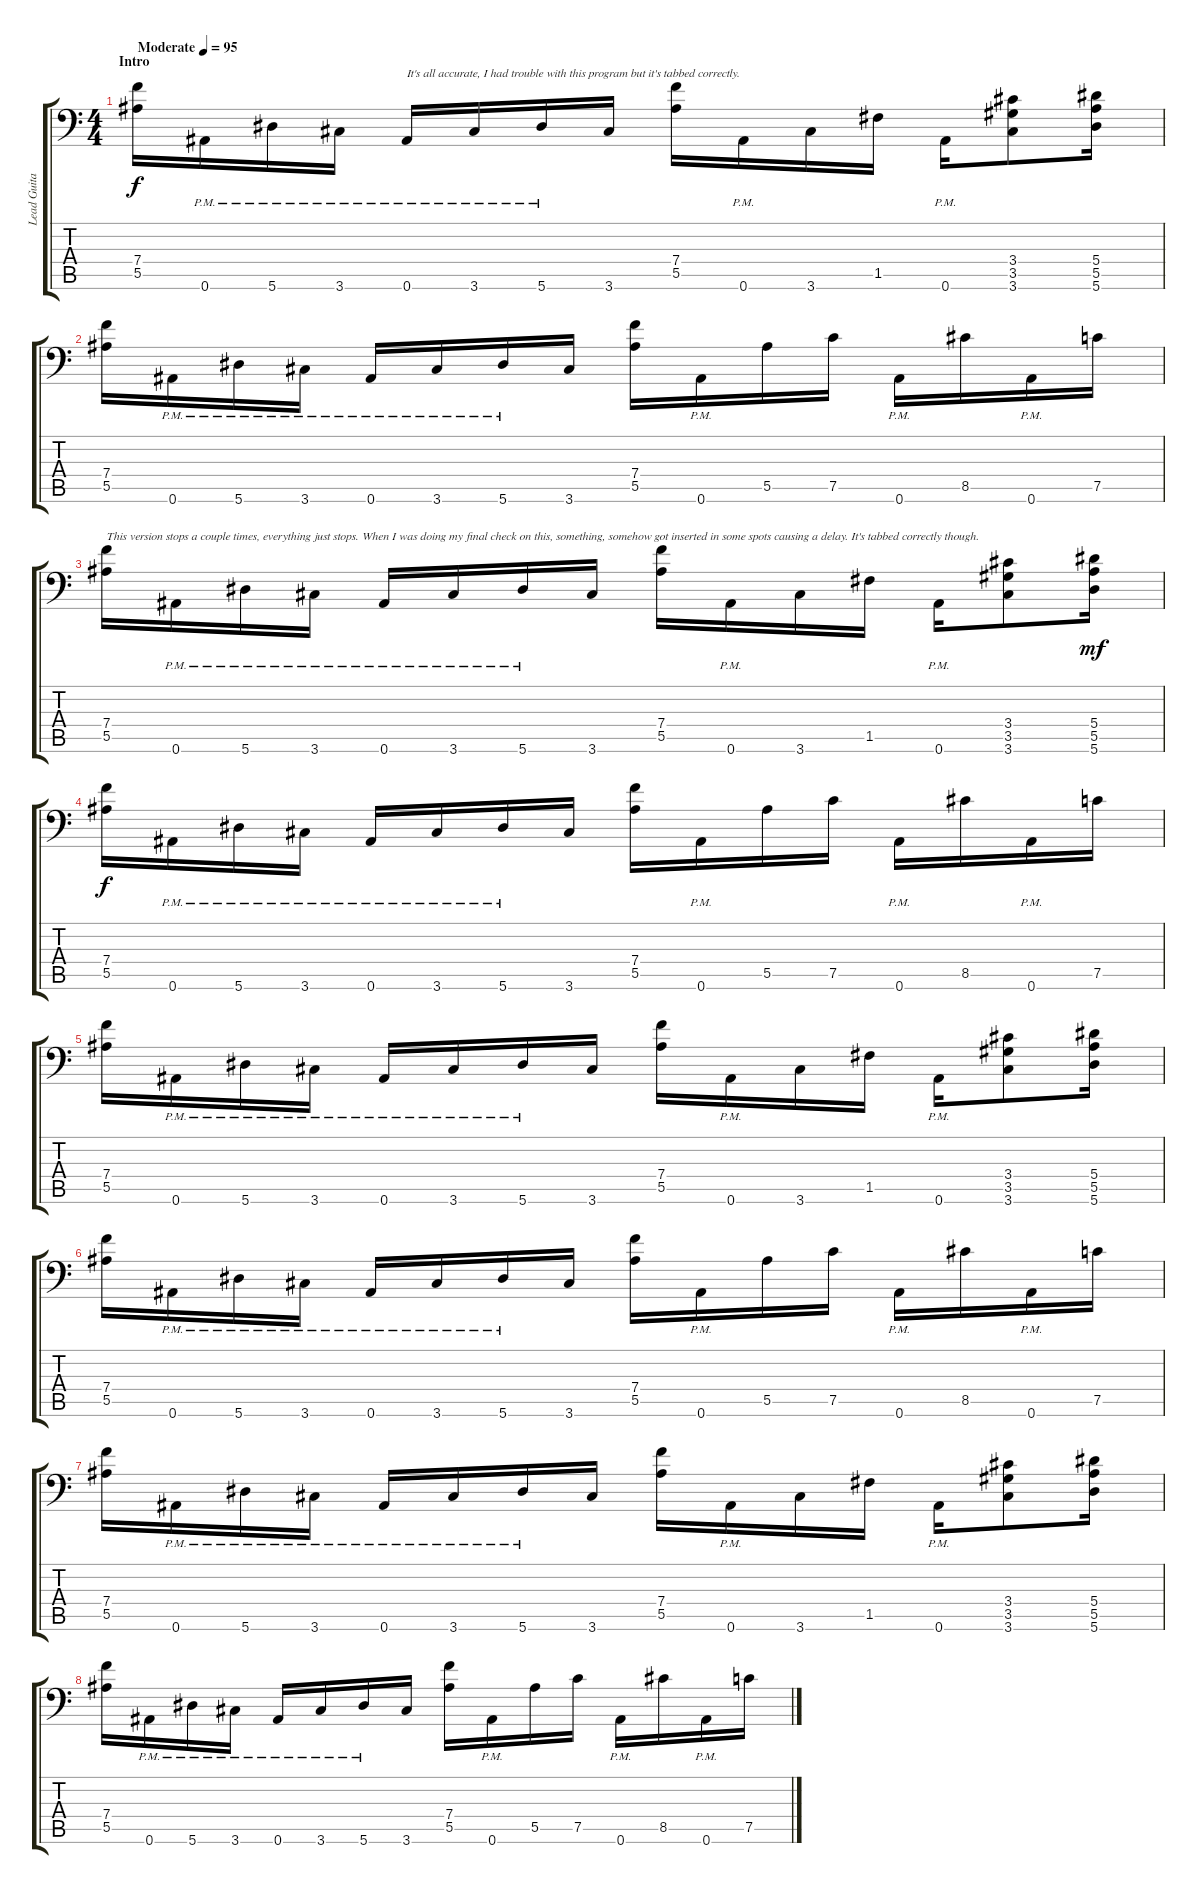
\track ("Lead Guitar" "Lead Guita") {instrument distortionguitar}
\staff {score tabs}
\tuning (C4 G3 Eb3 Bb2 F2 Bb1) {hide}
\ts (4 4)
\section ("" "Intro")
\tempo (95 "Moderate")
\clef f4
\ks c
(7.4 5.5).16{dy f instrument distortionguitar} 0.6{pm}.16 5.6{pm}.16 3.6{pm}.16 0.6{pm}.16{txt "It's all accurate, I had trouble with this program but it's tabbed correctly."} 3.6{pm}.16 5.6{pm}.16 3.6.16 (7.4 5.5).16 0.6{pm}.16 3.6.16 1.5.16 0.6{pm}.16 (3.4 3.5 3.6).8 (5.4 5.5 5.6).16 |
(7.4 5.5).16 0.6{pm}.16 5.6{pm}.16 3.6{pm}.16 0.6{pm}.16 3.6{pm}.16 5.6{pm}.16 3.6.16 (7.4 5.5).16 0.6{pm}.16 5.5.16 7.5.16 0.6{pm}.16 8.5.16 0.6{pm}.16 7.5.16 |
(7.4 5.5).16{txt "This version stops a couple times, everything just stops. When I was doing my final check on this, something, somehow got inserted in some spots causing a delay. It's tabbed correctly though."} 0.6{pm}.16 5.6{pm}.16 3.6{pm}.16 0.6{pm}.16 3.6{pm}.16 5.6{pm}.16 3.6.16 (7.4 5.5).16 0.6{pm}.16 3.6.16 1.5.16 0.6{pm}.16 (3.4 3.5 3.6).8 (5.4 5.5 5.6).16{dy mf} |
(7.4 5.5).16{dy f} 0.6{pm}.16 5.6{pm}.16 3.6{pm}.16 0.6{pm}.16 3.6{pm}.16 5.6{pm}.16 3.6.16 (7.4 5.5).16 0.6{pm}.16 5.5.16 7.5.16 0.6{pm}.16 8.5.16 0.6{pm}.16 7.5.16 |
(7.4 5.5).16 0.6{pm}.16 5.6{pm}.16 3.6{pm}.16 0.6{pm}.16 3.6{pm}.16 5.6{pm}.16 3.6.16 (7.4 5.5).16 0.6{pm}.16 3.6.16 1.5.16 0.6{pm}.16 (3.4 3.5 3.6).8 (5.4 5.5 5.6).16 |
(7.4 5.5).16 0.6{pm}.16 5.6{pm}.16 3.6{pm}.16 0.6{pm}.16 3.6{pm}.16 5.6{pm}.16 3.6.16 (7.4 5.5).16 0.6{pm}.16 5.5.16 7.5.16 0.6{pm}.16 8.5.16 0.6{pm}.16 7.5.16 |
(7.4 5.5).16 0.6{pm}.16 5.6{pm}.16 3.6{pm}.16 0.6{pm}.16 3.6{pm}.16 5.6{pm}.16 3.6.16 (7.4 5.5).16 0.6{pm}.16 3.6.16 1.5.16 0.6{pm}.16 (3.4 3.5 3.6).8 (5.4 5.5 5.6).16 |
(7.4 5.5).16 0.6{pm}.16 5.6{pm}.16 3.6{pm}.16 0.6{pm}.16 3.6{pm}.16 5.6{pm}.16 3.6.16 (7.4 5.5).16 0.6{pm}.16 5.5.16 7.5.16 0.6{pm}.16 8.5.16 0.6{pm}.16 7.5.16
